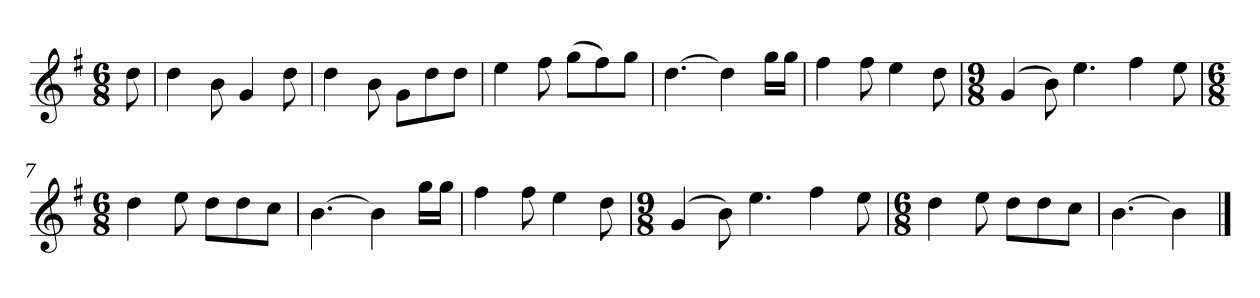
**kern
*part1
*staff1
*k[f#]
*M6/8
*MM120
=
8dd
=1
4dd
8b
4g
8dd
=2
4dd
8b
8gL
8dd
8ddJ
=3
4ee
8ff#
(8ggL
8ff#)
8ggJ
=4
[4.dd
4dd]
16ggLL
16ggJJ
=5
4ff#
8ff#
4ee
8dd
=6
*M9/8
(4g
8b)
4.ee
4ff#
8ee
=7
*M6/8
4dd
8ee
8ddL
8dd
8ccJ
=8
[4.b
4b]
16ggLL
16ggJJ
=9
4ff#
8ff#
4ee
8dd
=10
*M9/8
(4g
8b)
4.ee
4ff#
8ee
=11
*M6/8
4dd
8ee
8ddL
8dd
8ccJ
=12
[4.b
4b]
==
*-
